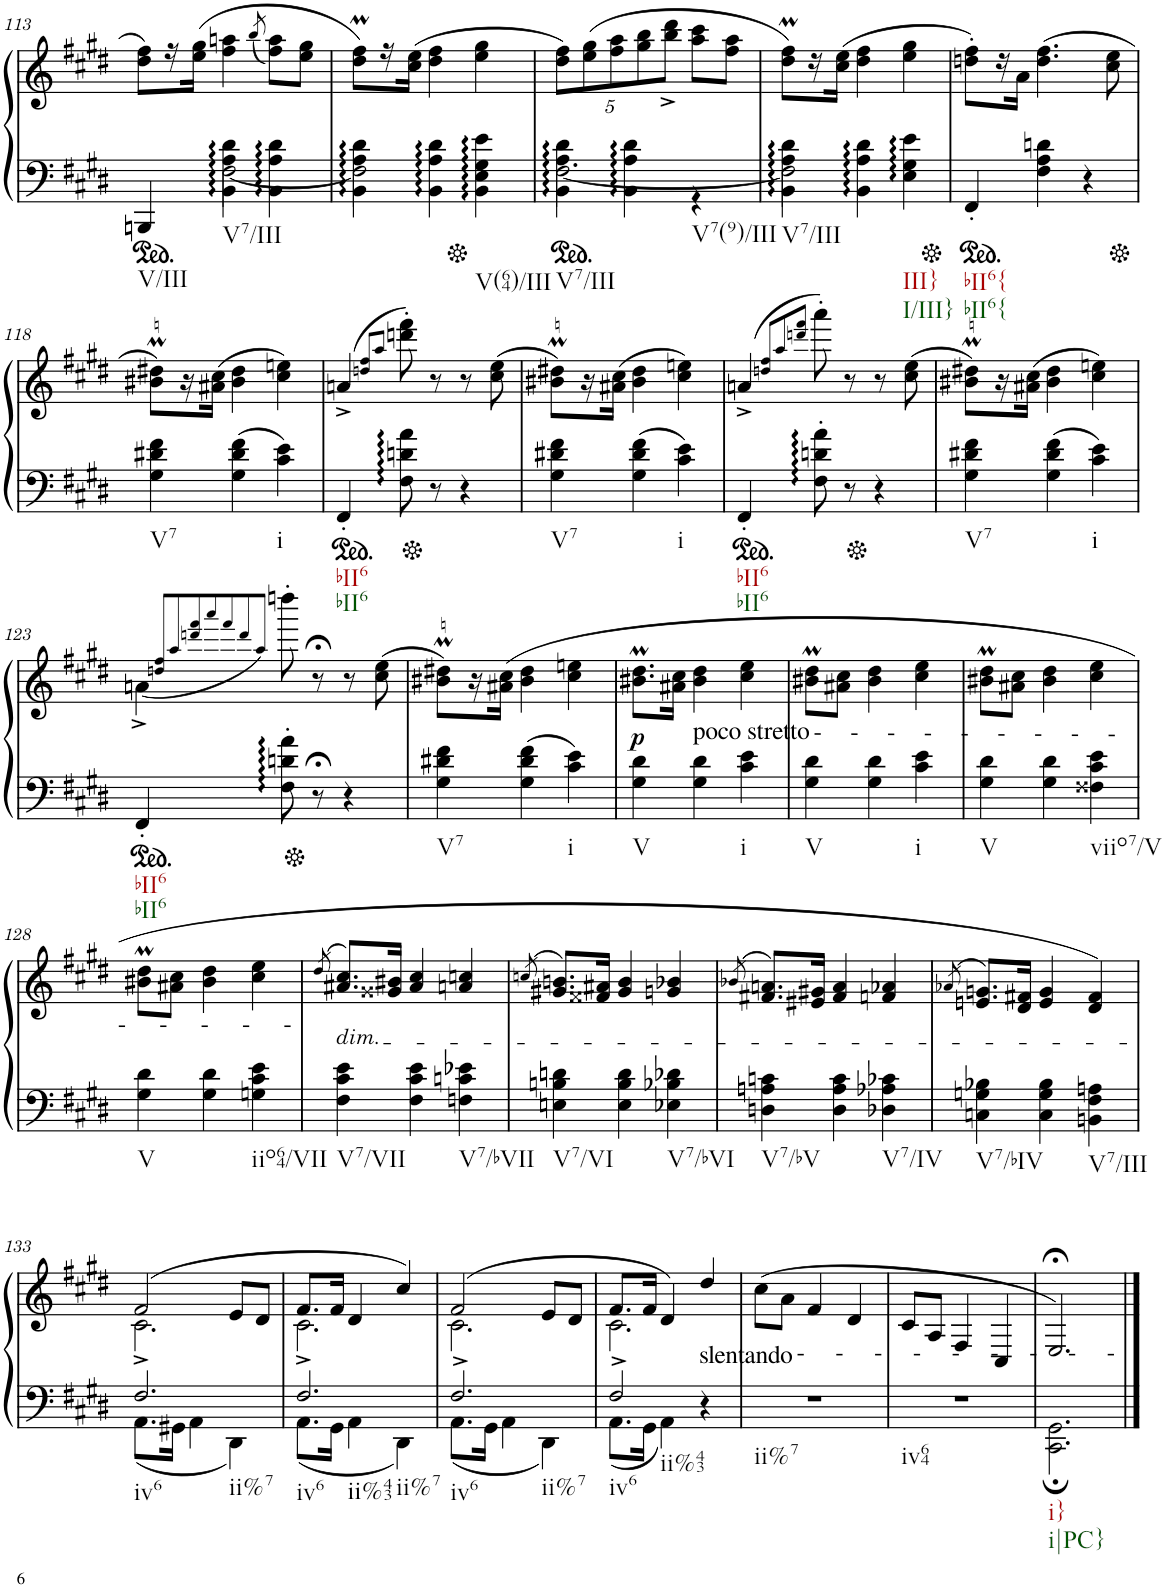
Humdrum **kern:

**kern	**kern	**dynam
*part2	*part1	*part1
*staff2	*staff1	*staff1
*I"piano	*I"piano	*
*I'Pno	*I'Pno	*
!!LO:PB:g=z
*clefF4	*clefG2	*
*k[f#c#g#d#]	*k[f#c#g#d#]	*
*c#:	*c#:	*
*M3/4	*M3/4	*
*ped	*	*
=113	=113	=113
*^	*	*
!LO:TX:b:t=V/III	!	!	!
4BBBn/	4ryy	8dd#\ 8ff#\L	.
.	.	16r	.
.	.	(16ee\ 16gg#\JJ	.
!LO:TX:b:t=V7/III	!	!	!
[2F#\	4BB\ 4A\ 4d#\	4ff#\ 4aan\	.
.	.	(8qbb/	.
.	4BB\ 4A\ 4d#\	8ff#\ 8aa\L)	.
.	.	8ee\ 8gg#\J	.
=114	=114	=114	=114
2F#\]	4BB\ 4A\ 4d#\	8dd#\M 8ff#\ML)	.
.	.	16r	.
.	.	(16cc#\ 16ee\JJ	.
.	4BB\ 4A\ 4d#\	4dd#\ 4ff#\	.
*Xped	*	*	*
!LO:TX:b:t=V(64)/III	!	!	!
4ryy	4BB\ 4E\ 4G#\ 4e\	4ee\ 4gg#\	.
=115	=115	=115	=115
*ped	*	*	*
*	*	*Xbrackettup	*
!LO:TX:b:t=V7/III	!	!	!
!LO:TX:b:t=V7(9)/III	!	!	!
[2.F#\	4BB\ 4A\ 4d#\	10dd#\ 10ff#\L)	.
.	.	(10ee\ 10gg#\	.
.	.	10ff#\ 10aa\	.
.	4BB\ 4A\ 4d#\	.	.
.	.	10gg#\ 10bb\	.
.	.	10bb\^< 10ddd#\^<J	.
.	4r	8aa\ 8ccc#\L	.
.	.	8ff#\ 8aa\J	.
=116	=116	=116	=116
!LO:TX:b:t=V7/III	!	!	!
2F#\]	4BB\ 4A\ 4d#\	8dd#\M 8ff#\ML)	.
.	.	16r	.
.	.	(16cc#\ 16ee\JJ	.
.	4BB\ 4A\ 4d#\	4dd#\ 4ff#\	.
!LO:TX:b:t=III}	!	!	!
!LO:TX:b:t=I/III}	!	!	!
4ryy	4E\ 4G#\ 4e\	4ee\ 4gg#\	.
*v	*v	*	*
=117	=117	=117
*Xped	*	*
*ped	*	*
*^	*	*
!LO:TX:b:t=bII6{	!	!	!
!LO:TX:b:t=bII6{	!	!	!
*v	*v	*	*
4FF#'/	8ddn\' 8ff#\'L)	.
.	16r	.
.	16a\JJ	.
4F#\ 4A\ 4dn\	(4.dd\ 4.ff#\	.
4r	.	.
.	8cc#\ 8ee\	.
!!LO:LB:g=z
=118	=118	=118
*Xped	*	*
!LO:TX:b:t=V7	!	!
4G#\ 4d#X\ 4f#\	8b#X\t 8dd#X\tL)	.
.	16r	.
.	(16a#X\ 16cc#\JJ	.
(4G#\ 4d#\ 4f#\	4b#\ 4dd#\	.
!LO:TX:b:t=i	!	!
4c#\ 4e\)	4cc#\ 4een\)	.
=119	=119	=119
*ped	*	*
!LO:TX:b:t=bII6	!	!
!LO:TX:b:t=bII6	!	!
4FF#'/	(4an^/	.
.	8qddn/ 8qff#/L	.
.	8qaa/J	.
8F#\ 8dn\ 8a\	8dddn\' 8fff#\')	.
*Xped	*	*
8r	8r	.
4r	8r	.
.	(8cc#\ 8ee\	.
=120	=120	=120
!LO:TX:b:t=V7	!	!
4G#\ 4d#X\ 4f#\	8b#X\t 8dd#X\tL)	.
.	16r	.
.	(16a#X\ 16cc#\JJ	.
(4G#\ 4d#\ 4f#\	4b#\ 4dd#\	.
!LO:TX:b:t=i	!	!
4c#\ 4e\)	4cc#\ 4een\)	.
=121	=121	=121
*ped	*	*
!LO:TX:b:t=bII6	!	!
!LO:TX:b:t=bII6	!	!
4FF#'/	(4an^/	.
.	8qddn/ 8qff#/L	.
.	8qaa/	.
.	8qdddn/ 8qfff#/J	.
8F#\' 8dn\' 8a\'	8aaa'\)	.
8r	8r	.
*Xped	*	*
4r	8r	.
.	(8cc#\ 8ee\	.
=122	=122	=122
!LO:TX:b:t=V7	!	!
4G#\ 4d#X\ 4f#\	8b#X\t 8dd#X\tL)	.
.	16r	.
.	(16a#X\ 16cc#\JJ	.
(4G#\ 4d#\ 4f#\	4b#\ 4dd#\	.
!LO:TX:b:t=i	!	!
4c#\ 4e\)	4cc#\ 4een\)	.
!!LO:LB:g=z
=123	=123	=123
*ped	*	*
!LO:TX:b:t=bII6	!	!
!LO:TX:b:t=bII6	!	!
4FF#'/	(<4an^<\	.
.	8qddn/ 8qff#/L	.
.	8qaa/	.
.	8qdddn/ 8qfff#/	.
.	8qaaa/	.
.	8qfff#/	.
.	8qddd/	.
.	8qaa/J)	.
8F#\' 8dn\' 8a\'	8ddddn'\	.
*Xped	*	*
8r;<	8r;<	.
4r	8r	.
.	(8cc#\ 8ee\	.
=124	=124	=124
!LO:TX:b:t=V7	!	!
4G#\ 4d#X\ 4f#\	8b#X\t 8dd#X\tL)	.
.	16r	.
.	(16a#X\ 16cc#\JJ	.
(4G#\ 4d#\ 4f#\	4b#\ 4dd#\	.
!LO:TX:b:t=i	!	!
4c#\ 4e\)	4cc#\ 4een\	.
=125	=125	=125
!LO:TX:b:t=V	!	!
!	!	!LO:DY:b
4G#\ 4d#\	8.b#X\M 8.dd#\ML	p
.	16a#X\ 16cc#\Jk	.
!	!LO:TX:b:t=poco stretto	!
4G#\ 4d#\	4b#\ 4dd#\	.
!LO:TX:b:t=i	!	!
4c#\ 4e\	4cc#\ 4ee\	.
=126	=126	=126
!LO:TX:b:t=V	!	!
4G#\ 4d#\	8b#X\M 8dd#\ML	.
.	8a#X\ 8cc#\J	.
4G#\ 4d#\	4b#\ 4dd#\	.
!LO:TX:b:t=i	!	!
4c#\ 4e\	4cc#\ 4ee\	.
=127	=127	=127
!LO:TX:b:t=V	!	!
4G#\ 4d#\	8b#X\M 8dd#\ML	.
.	8a#X\ 8cc#\J	.
4G#\ 4d#\	4b#\ 4dd#\	.
!LO:TX:b:t=viio7/V	!	!
4F##X\ 4c#\ 4e\	4cc#\ 4ee\	.
!!LO:LB:g=z
=128	=128	=128
!LO:TX:b:t=V	!	!
4G#\ 4d#\	8b#X\M 8dd#\ML	.
.	8a#X\ 8cc#\J	.
4G#\ 4d#\	4b#\ 4dd#\	.
!LO:TX:b:t=iio64/VII	!	!
4Gn\ 4c#\ 4e\	4cc#\ 4ee\	.
=129	=129	=129
.	(>8qdd#/	.
!	!LO:TX:b:i:t=dim.	!
!LO:TX:b:t=V7/VII	!	!
4F#\ 4c#\ 4e\	8.a#X/ 8.cc#/L)	.
.	16g##X/ 16b#X/Jk	.
4F#\ 4c#\ 4e\	4a#/ 4cc#/	.
!LO:TX:b:t=V7/bVII	!	!
4Fn\ 4cn\ 4e-X\	4an/ 4ccn/	.
=130	=130	=130
.	(>8qccn/	.
!LO:TX:b:t=V7/VI	!	!
4En\ 4Bn\ 4dn\	8.g#X/ 8.bn/L)	.
.	16f##X/ 16a#X/Jk	.
4E\ 4B\ 4d\	4g#/ 4b/	.
!LO:TX:b:t=V7/bVI	!	!
4E-X\ 4B-X\ 4d-X\	4gn/ 4b-X/	.
=131	=131	=131
.	(>8qb-X/	.
!LO:TX:b:t=V7/bV	!	!
4Dn\ 4An\ 4cn\	8.f#X/ 8.an/L)	.
.	16e#X/ 16g#X/Jk	.
4D\ 4A\ 4c\	4f#/ 4a/	.
!LO:TX:b:t=V7/IV	!	!
4D-X\ 4A-X\ 4c-X\	4fn/ 4a-X/	.
=132	=132	=132
.	(>8qa-X/	.
!LO:TX:b:t=V7/bIV	!	!
4Cn\ 4Gn\ 4B-X\	8.en/ 8.gn/L)	.
.	16d#/ 16f#X/Jk	.
4C\ 4G\ 4B-\	4e/ 4g/	.
!LO:TX:b:t=V7/III	!	!
4BBn\ 4F#\ 4An\	4d#/ 4f#/)	.
!!LO:LB:g=z
=133	=133	=133
*^	*^	*
!LO:TX:b:t=iv6	!	!	!	!
!LO:TX:b:t=ii%7	!	!	!	!
2.F#/	(8.AA\L	(2f#^</	2.c#\	.
.	16GG#X\Jk	.	.	.
.	4AA\	.	.	.
.	4DD#\)	8e/L	.	.
.	.	8d#/J	.	.
=134	=134	=134	=134	=134
!LO:TX:b:t=iv6	!	!	!	!
!LO:TX:b:t=ii%43	!	!	!	!
!LO:TX:b:t=ii%7	!	!	!	!
2.F#/	(8.AA\L	8.f#^</L	2.c#\	.
.	16GG#\Jk	16f#/Jk	.	.
.	4AA\	4d#/	.	.
.	4DD#\)	4cc#/)	.	.
=135	=135	=135	=135	=135
!LO:TX:b:t=iv6	!	!	!	!
!LO:TX:b:t=ii%7	!	!	!	!
2.F#^/	(8.AA\L	(2f#/	2.c#\	.
.	16GG#\Jk	.	.	.
.	4AA\	.	.	.
.	4DD#\)	8e/L	.	.
.	.	8d#/J	.	.
=136	=136	=136	=136	=136
!LO:TX:b:t=iv6	!	!	!	!
!LO:TX:b:t=ii%43	!	!	!	!
2F#^/	(8.AA\L	8.f#/L	2.c#\	.
.	16GG#\Jk	16f#/Jk	.	.
.	4AA\)	4d#/)	.	.
!	!	!LO:TX:b:t=slentando	!	!
4r	4ryy	4dd#/	.	.
*	*	*v	*v	*
=137	=137	=137	=137
!LO:TX:b:t=ii%7	!	!	!
*v	*v	*	*
2.r	(8cc#\L	.
.	8a\J	.
.	4f#/	.
.	4d#/	.
=138	=138	=138
!LO:TX:b:t=iv64	!	!
2.r	8c#/L	.
.	8A/J	.
.	4F#/	.
.	4C#/	.
=139	=139	=139
!LO:TX:b:t=i}	!	!
!LO:TX:b:t=i|PC}	!	!
2.CC#\; 2.GG#\;	2.E;</)	.
==	==	==
*-	*-	*-
